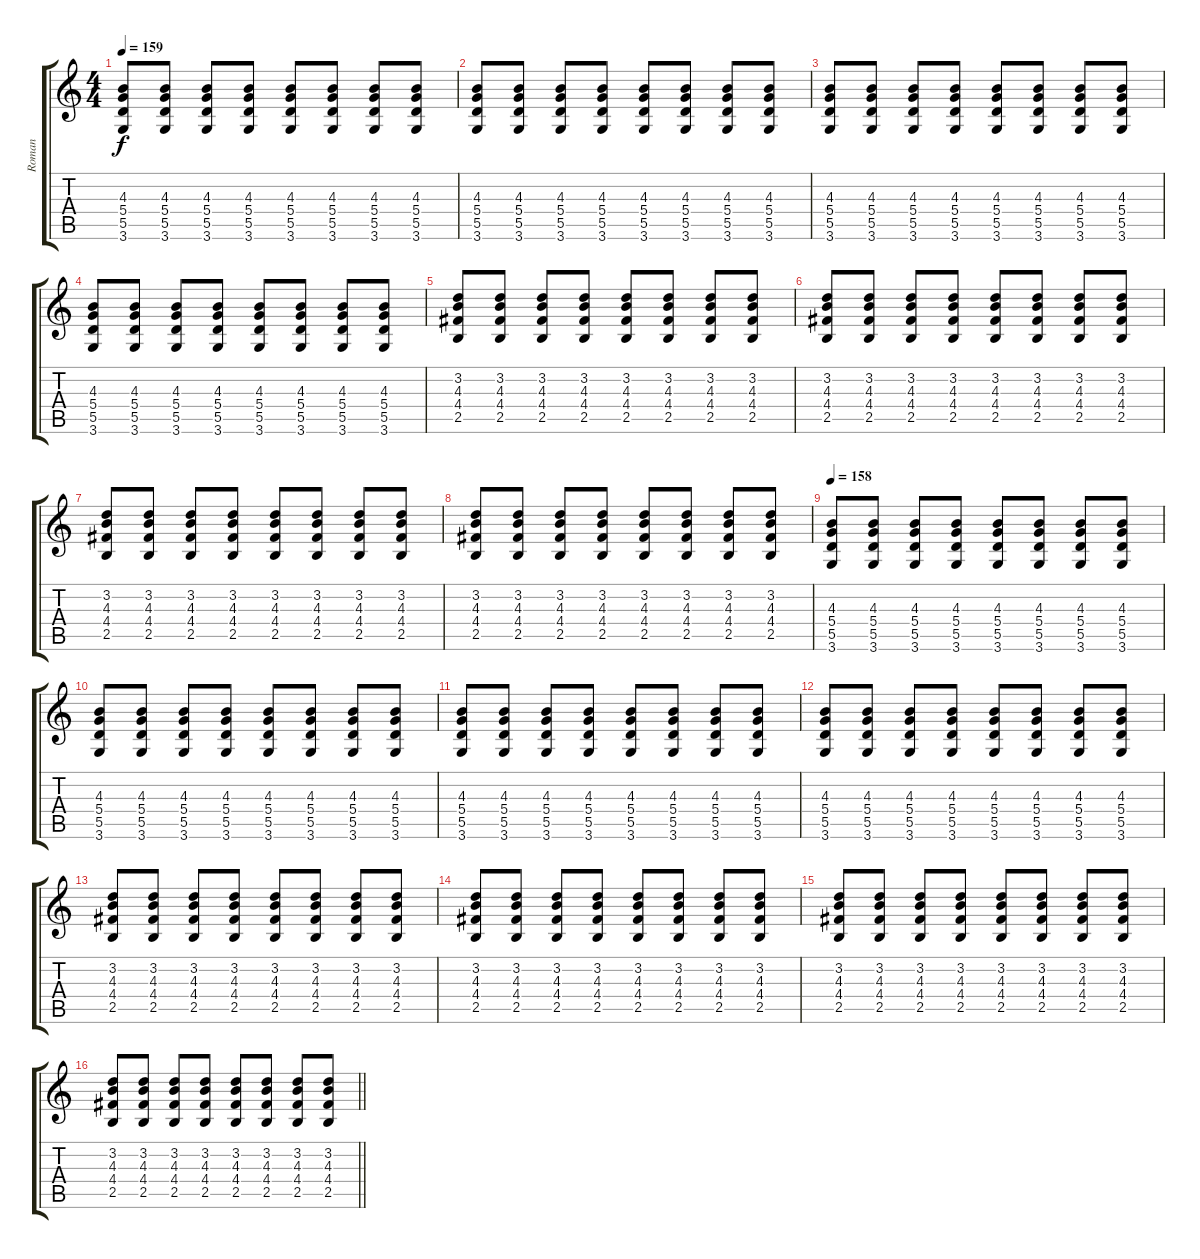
\track ("Roman" "Roman") {instrument overdrivenguitar}
\staff {score tabs}
\tuning (E4 B3 G3 D3 A2 E2) {hide}
\ts (4 4)
\tempo 159
\clef g2
\ks c
(4.3 5.4 5.5 3.6).8{dy f} (4.3 5.4 5.5 3.6).8 (4.3 5.4 5.5 3.6).8 (4.3 5.4 5.5 3.6).8 (4.3 5.4 5.5 3.6).8 (4.3 5.4 5.5 3.6).8 (4.3 5.4 5.5 3.6).8 (4.3 5.4 5.5 3.6).8 |
(4.3 5.4 5.5 3.6).8 (4.3 5.4 5.5 3.6).8 (4.3 5.4 5.5 3.6).8 (4.3 5.4 5.5 3.6).8 (4.3 5.4 5.5 3.6).8 (4.3 5.4 5.5 3.6).8 (4.3 5.4 5.5 3.6).8 (4.3 5.4 5.5 3.6).8 |
(4.3 5.4 5.5 3.6).8 (4.3 5.4 5.5 3.6).8 (4.3 5.4 5.5 3.6).8 (4.3 5.4 5.5 3.6).8 (4.3 5.4 5.5 3.6).8 (4.3 5.4 5.5 3.6).8 (4.3 5.4 5.5 3.6).8 (4.3 5.4 5.5 3.6).8 |
(4.3 5.4 5.5 3.6).8 (4.3 5.4 5.5 3.6).8 (4.3 5.4 5.5 3.6).8 (4.3 5.4 5.5 3.6).8 (4.3 5.4 5.5 3.6).8 (4.3 5.4 5.5 3.6).8 (4.3 5.4 5.5 3.6).8 (4.3 5.4 5.5 3.6).8 |
(3.2 4.3 4.4 2.5).8 (3.2 4.3 4.4 2.5).8 (3.2 4.3 4.4 2.5).8 (3.2 4.3 4.4 2.5).8 (3.2 4.3 4.4 2.5).8 (3.2 4.3 4.4 2.5).8 (3.2 4.3 4.4 2.5).8 (3.2 4.3 4.4 2.5).8 |
(3.2 4.3 4.4 2.5).8 (3.2 4.3 4.4 2.5).8 (3.2 4.3 4.4 2.5).8 (3.2 4.3 4.4 2.5).8 (3.2 4.3 4.4 2.5).8 (3.2 4.3 4.4 2.5).8 (3.2 4.3 4.4 2.5).8 (3.2 4.3 4.4 2.5).8 |
(3.2 4.3 4.4 2.5).8 (3.2 4.3 4.4 2.5).8 (3.2 4.3 4.4 2.5).8 (3.2 4.3 4.4 2.5).8 (3.2 4.3 4.4 2.5).8 (3.2 4.3 4.4 2.5).8 (3.2 4.3 4.4 2.5).8 (3.2 4.3 4.4 2.5).8 |
(3.2 4.3 4.4 2.5).8 (3.2 4.3 4.4 2.5).8 (3.2 4.3 4.4 2.5).8 (3.2 4.3 4.4 2.5).8 (3.2 4.3 4.4 2.5).8 (3.2 4.3 4.4 2.5).8 (3.2 4.3 4.4 2.5).8 (3.2 4.3 4.4 2.5).8 |
\tempo 158
(4.3 5.4 5.5 3.6).8 (4.3 5.4 5.5 3.6).8 (4.3 5.4 5.5 3.6).8 (4.3 5.4 5.5 3.6).8 (4.3 5.4 5.5 3.6).8 (4.3 5.4 5.5 3.6).8 (4.3 5.4 5.5 3.6).8 (4.3 5.4 5.5 3.6).8 |
(4.3 5.4 5.5 3.6).8 (4.3 5.4 5.5 3.6).8 (4.3 5.4 5.5 3.6).8 (4.3 5.4 5.5 3.6).8 (4.3 5.4 5.5 3.6).8 (4.3 5.4 5.5 3.6).8 (4.3 5.4 5.5 3.6).8 (4.3 5.4 5.5 3.6).8 |
(4.3 5.4 5.5 3.6).8 (4.3 5.4 5.5 3.6).8 (4.3 5.4 5.5 3.6).8 (4.3 5.4 5.5 3.6).8 (4.3 5.4 5.5 3.6).8 (4.3 5.4 5.5 3.6).8 (4.3 5.4 5.5 3.6).8 (4.3 5.4 5.5 3.6).8 |
(4.3 5.4 5.5 3.6).8 (4.3 5.4 5.5 3.6).8 (4.3 5.4 5.5 3.6).8 (4.3 5.4 5.5 3.6).8 (4.3 5.4 5.5 3.6).8 (4.3 5.4 5.5 3.6).8 (4.3 5.4 5.5 3.6).8 (4.3 5.4 5.5 3.6).8 |
(3.2 4.3 4.4 2.5).8 (3.2 4.3 4.4 2.5).8 (3.2 4.3 4.4 2.5).8 (3.2 4.3 4.4 2.5).8 (3.2 4.3 4.4 2.5).8 (3.2 4.3 4.4 2.5).8 (3.2 4.3 4.4 2.5).8 (3.2 4.3 4.4 2.5).8 |
(3.2 4.3 4.4 2.5).8 (3.2 4.3 4.4 2.5).8 (3.2 4.3 4.4 2.5).8 (3.2 4.3 4.4 2.5).8 (3.2 4.3 4.4 2.5).8 (3.2 4.3 4.4 2.5).8 (3.2 4.3 4.4 2.5).8 (3.2 4.3 4.4 2.5).8 |
(3.2 4.3 4.4 2.5).8 (3.2 4.3 4.4 2.5).8 (3.2 4.3 4.4 2.5).8 (3.2 4.3 4.4 2.5).8 (3.2 4.3 4.4 2.5).8 (3.2 4.3 4.4 2.5).8 (3.2 4.3 4.4 2.5).8 (3.2 4.3 4.4 2.5).8 |
\barLineRight lightlight
(3.2 4.3 4.4 2.5).8 (3.2 4.3 4.4 2.5).8 (3.2 4.3 4.4 2.5).8 (3.2 4.3 4.4 2.5).8 (3.2 4.3 4.4 2.5).8 (3.2 4.3 4.4 2.5).8 (3.2 4.3 4.4 2.5).8 (3.2 4.3 4.4 2.5).8
